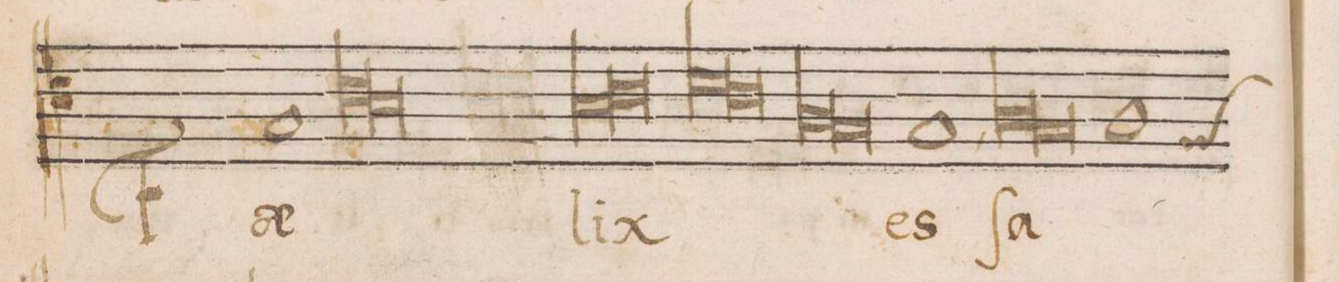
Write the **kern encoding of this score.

**kern	**text
*I"TENOR	*
*clefC4	*
*k[]	*
*met(C|)	*
*M2/1	*
=14-	=14-
1G	Fae-
*lig	*
1c	.
=15-	=15-
1B	.
*Xlig	*
*lig	*
1B	-lix
=16-	=16-
1c	.
*Xlig	*
*lig	*
1d	.
=17-	=17-
1c	.
*Xlig	*
*lig	*
1A	.
=18-	=18-
1G	.
*Xlig	*
1G,<	es
=19-	=19-
*lig	*
1A	ſa-
1G	.
*Xlig	*
=20-	=20-
*custos:F	*
1A	.
*-	*-
